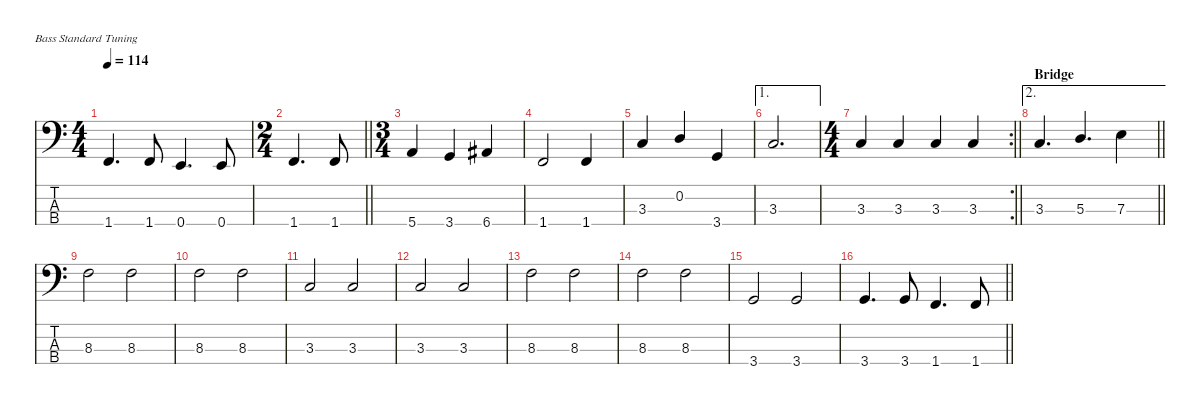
\defaultSystemsLayout 4
\hideDynamics
\bracketExtendMode nobrackets
\singleTrackTrackNamePolicy hidden
\multiTrackTrackNamePolicy hidden
\firstSystemTrackNameMode fullname
\firstSystemTrackNameOrientation horizontal
\otherSystemsTrackNameOrientation horizontal
\track ("Bass" "el.bs.") {defaultSystemsLayout 8 instrument electricbassfinger}
\staff {score tabs}
\tuning (G2 D2 A1 E1)
\ts (4 4)
\tempo 114
\clef f4
\ks c
1.4.4{d dy f beam Up} 1.4.8{beam Up} 0.4.4{d beam Up} 0.4.8{beam Up} |
\ts (2 4)
\beaming (8 2 2)
\barLineRight lightlight
1.4.4{d beam Up} 1.4.8{beam Up} |
\ts (3 4)
\beaming (8 2 2 2)
5.4.4{beam Up} 3.4.4{beam Up} 6.4{acc #}.4{beam Up} |
1.4.2{beam Up} 1.4.4{beam Up} |
3.3.4{beam Up} 0.2.4{beam Up} 3.4.4{beam Up} |
\ae 1
3.3.2{d beam Up} |
\rc 2
\ts (4 4)
\beaming (8 2 2 2 2)
\barLineRight lightlight
3.3.4{beam Up} 3.3.4{beam Up} 3.3.4{beam Up} 3.3.4{beam Up} |
\ae 2
\section ("" "Bridge")
\barLineRight lightlight
3.3.4{d beam Up} 5.3.4{d beam Up} 7.3.4{beam Down} |
8.3.2{beam Down} 8.3.2{beam Down} |
8.3.2{beam Down} 8.3.2{beam Down} |
3.3.2{beam Up} 3.3.2{beam Up} |
3.3.2{beam Up} 3.3.2{beam Up} |
8.3.2{beam Down} 8.3.2{beam Down} |
8.3.2{beam Down} 8.3.2{beam Down} |
3.4.2{beam Up} 3.4.2{beam Up} |
\barLineRight lightlight
3.4.4{d beam Up} 3.4.8{beam Up} 1.4.4{d beam Up} 1.4.8{beam Up}
